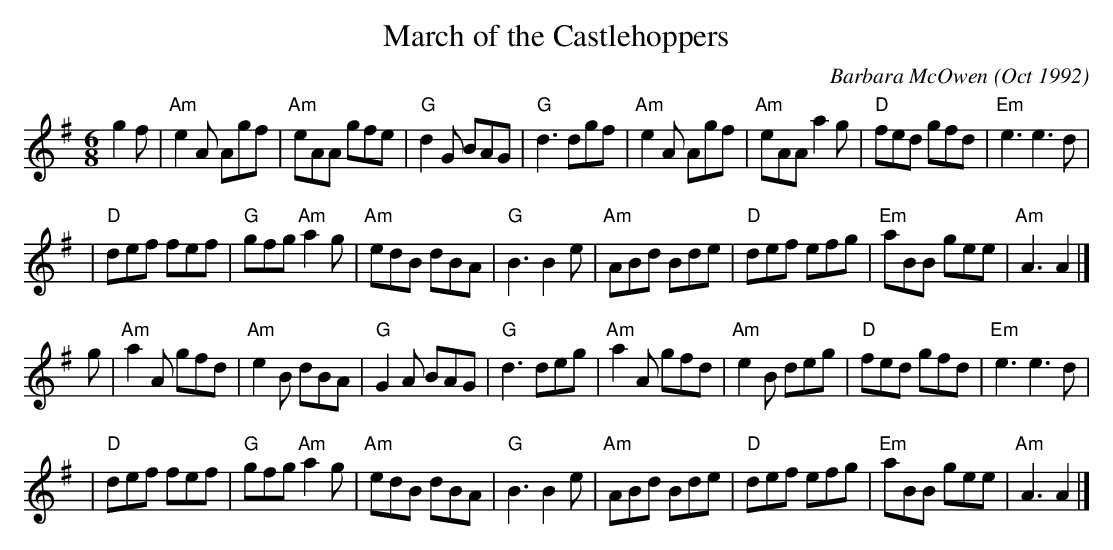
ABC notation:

X:1
T: March of the Castlehoppers
C: Barbara McOwen (Oct 1992)
M: 6/8
L: 1/8
K: Ador
g2f \
| "Am"e2A Agf | "Am"eAA     gfe |  "G"d2G BAG |  "G"d3 dgf \
| "Am"e2A Agf | "Am"eAA     a2g |  "D"fed gfd | "Em"e3 e3d |
|  "D"def fef |  "G"gfg "Am"a2g | "Am"edB dBA |  "G"B3 B2e \
| "Am"ABd Bde |  "D"def     efg | "Em"aBB gee | "Am"A3 A2 |]
g \
| "Am"a2A gfd | "Am"e2B     dBA |  "G"G2A BAG |  "G"d3 deg \
| "Am"a2A gfd | "Am"e2B     deg |  "D"fed gfd | "Em"e3 e3d |
|  "D"def fef |  "G"gfg "Am"a2g | "Am"edB dBA |  "G"B3 B2e \
| "Am"ABd Bde |  "D"def     efg | "Em"aBB gee | "Am"A3 A2 |]
